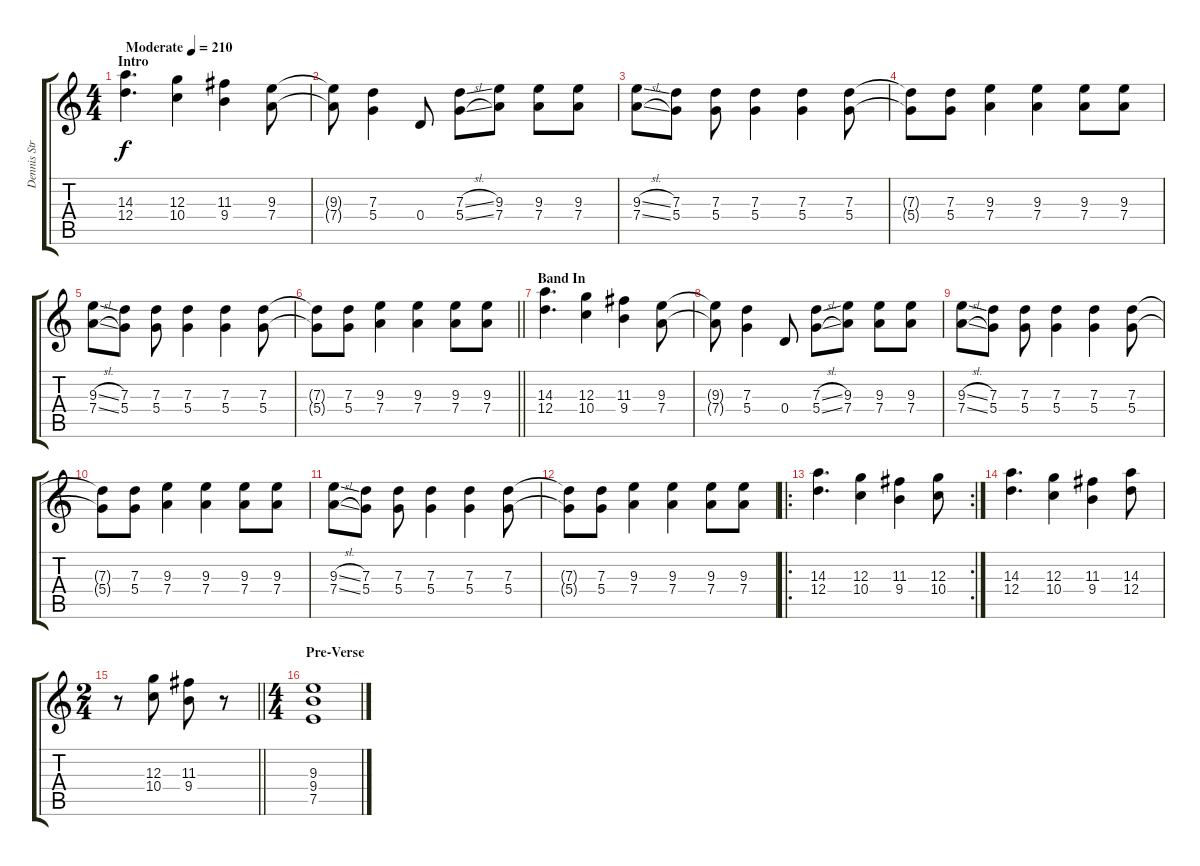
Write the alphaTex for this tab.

\track ("Dennis Stratton" "Dennis Str") {instrument overdrivenguitar}
\staff {score tabs}
\tuning (E4 B3 G3 D3 A2 E2) {hide}
\ts (4 4)
\section ("" "Intro")
\tempo (210 "Moderate")
\clef g2
\ks c
(14.3 12.4).4{d dy f instrument overdrivenguitar} (12.3 10.4).4 (11.3 9.4).4 (9.3 7.4).8 |
(9.3{t} 7.4{t}).8 (7.3 5.4).4 0.4.8 (7.3{sl} 5.4{sl}).8 (9.3 7.4).8 (9.3 7.4).8 (9.3 7.4).8 |
(9.3{sl} 7.4{sl}).8 (7.3 5.4).8 (7.3 5.4).8 (7.3 5.4).4 (7.3 5.4).4 (7.3 5.4).8 |
(7.3{t} 5.4{t}).8 (7.3 5.4).8 (9.3 7.4).4 (9.3 7.4).4 (9.3 7.4).8 (9.3 7.4).8 |
(9.3{sl} 7.4{sl}).8 (7.3 5.4).8 (7.3 5.4).8 (7.3 5.4).4 (7.3 5.4).4 (7.3 5.4).8 |
\barLineRight lightlight
(7.3{t} 5.4{t}).8 (7.3 5.4).8 (9.3 7.4).4 (9.3 7.4).4 (9.3 7.4).8 (9.3 7.4).8 |
\section ("" "Band In")
(14.3 12.4).4{d} (12.3 10.4).4 (11.3 9.4).4 (9.3 7.4).8 |
(9.3{t} 7.4{t}).8 (7.3 5.4).4 0.4.8 (7.3{sl} 5.4{sl}).8 (9.3 7.4).8 (9.3 7.4).8 (9.3 7.4).8 |
(9.3{sl} 7.4{sl}).8 (7.3 5.4).8 (7.3 5.4).8 (7.3 5.4).4 (7.3 5.4).4 (7.3 5.4).8 |
(7.3{t} 5.4{t}).8 (7.3 5.4).8 (9.3 7.4).4 (9.3 7.4).4 (9.3 7.4).8 (9.3 7.4).8 |
(9.3{sl} 7.4{sl}).8 (7.3 5.4).8 (7.3 5.4).8 (7.3 5.4).4 (7.3 5.4).4 (7.3 5.4).8 |
(7.3{t} 5.4{t}).8 (7.3 5.4).8 (9.3 7.4).4 (9.3 7.4).4 (9.3 7.4).8 (9.3 7.4).8 |
\ro
\rc 2
(14.3 12.4).4{d} (12.3 10.4).4 (11.3 9.4).4 (12.3 10.4).8 |
(14.3 12.4).4{d} (12.3 10.4).4 (11.3 9.4).4 (14.3 12.4).8 |
\ts (2 4)
\barLineRight lightlight
r.8 (12.3 10.4).8 (11.3 9.4).8 r.8 |
\ts (4 4)
\section ("" "Pre-Verse")
(9.3 9.4 7.5).1
